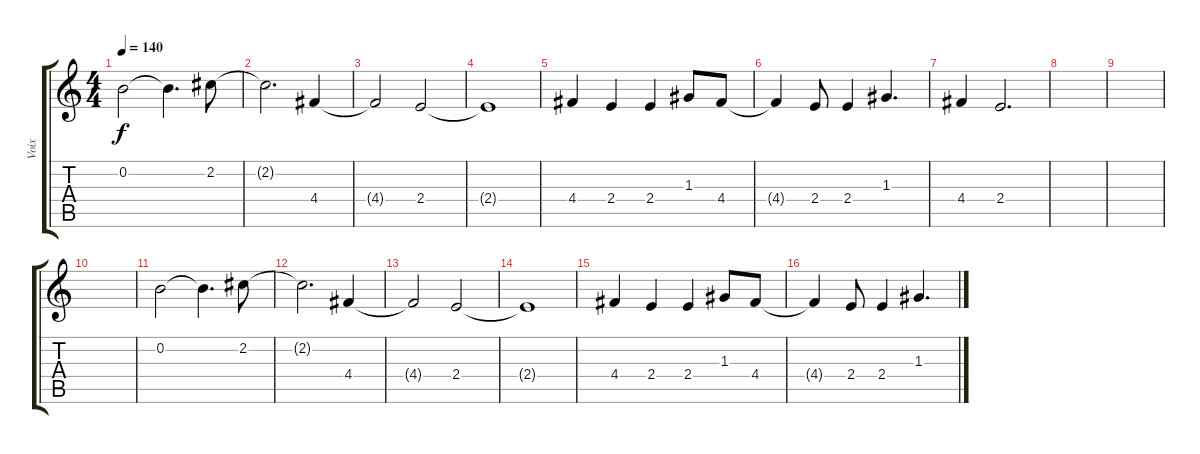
\track ("Voix" "Voix") {instrument acousticguitarsteel}
\staff {score tabs}
\tuning (E4 B3 G3 D3 A2 E2) {hide}
\ts (4 4)
\tempo 140
\clef g2
\ks c
0.2.2{dy f instrument acousticguitarsteel} 0.2{t}.4{d} 2.2.8 |
2.2{t}.2{d} 4.4.4 |
4.4{t}.2 2.4.2 |
2.4{t}.1 |
4.4.4 2.4.4 2.4.4 1.3.8 4.4.8 |
4.4{t}.4 2.4.8 2.4.4 1.3.4{d} |
4.4.4 2.4.2{d} |
|
|
|
0.2.2 0.2{t}.4{d} 2.2.8 |
2.2{t}.2{d} 4.4.4 |
4.4{t}.2 2.4.2 |
2.4{t}.1 |
4.4.4 2.4.4 2.4.4 1.3.8 4.4.8 |
4.4{t}.4 2.4.8 2.4.4 1.3.4{d}
